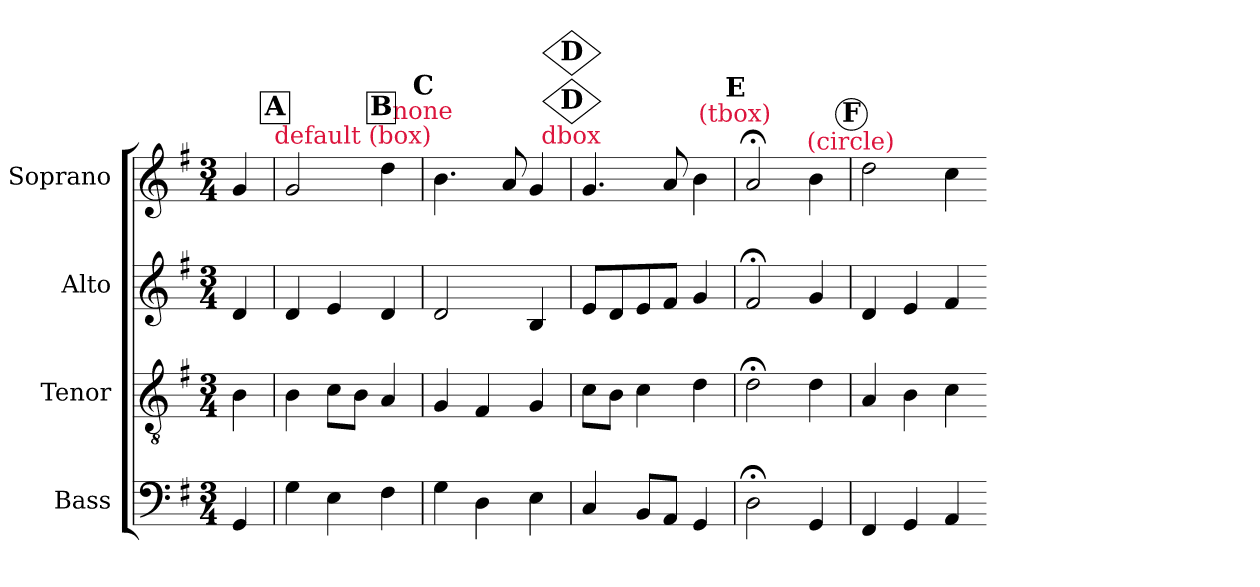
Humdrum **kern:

**kern	**kern	**kern	**kern
*part4	*part3	*part2	*part1
*staff4	*staff3	*staff2	*staff1
*I"Bass	*I"Tenor	*I"Alto	*I"Soprano
*I'B	*I'T	*I'A	*I'S
*clefF4	*clefGv2	*clefG2	*clefG2
*k[f#]	*k[f#]	*k[f#]	*k[f#]
*M3/4	*M3/4	*M3/4	*M3/4
=	=	=	=
4GG	4B	4d	4g
!	!	!	!LO:TX:a:color=crimson:t=default (box)
!!LO:REH:place=s1:enc=box:t=B:qo=2
!!LO:REH:place=s1:t=A
=1	=1	=1	=1
4G	4B	4d	2g
4E	8cL	4e	.
.	8BJ	.	.
4F#	4A	4d	4dd
!	!	!	!LO:TX:a:cj:color=crimson:t=none
!!LO:REH:place=s1:enc=none:t=C
=2	=2	=2	=2
4G	4G	2d	4.b
4D	4F#	.	.
.	.	.	8a
4E	4G	4B	4g
!	!	!	!LO:TX:a:cj:color=crimson:t=dbox
!!LO:REH:place=s1:a:enc=dbox:t=D
!!LO:REH:place=s4:b:enc=dbox:t=D
=3	=3	=3	=3
4C	8cL	8eL	4.g
.	8BJ	8d	.
8BBL	4c	8e	.
8AAJ	.	8f#J	8a
4GG	4d	4g	4b
!	!	!	!LO:TX:a:cj:color=crimson:t=(tbox)
!!LO:REH:place=s1:enc=tbox:t=E
=4	=4	=4	=4
2D;<	2d;<	2f#;<	2a;<
4GG	4d	4g	4b
!	!	!	!LO:TX:a:cj:color=crimson:t=(circle)
!!LO:REH:place=s1:enc=circle:t=F
=5	=5	=5	=5
4FF#	4A	4d	2dd
4GG	4B	4e	.
4AA	4c	4f#	4cc
=-	=-	=-	=-
*-	*-	*-	*-
